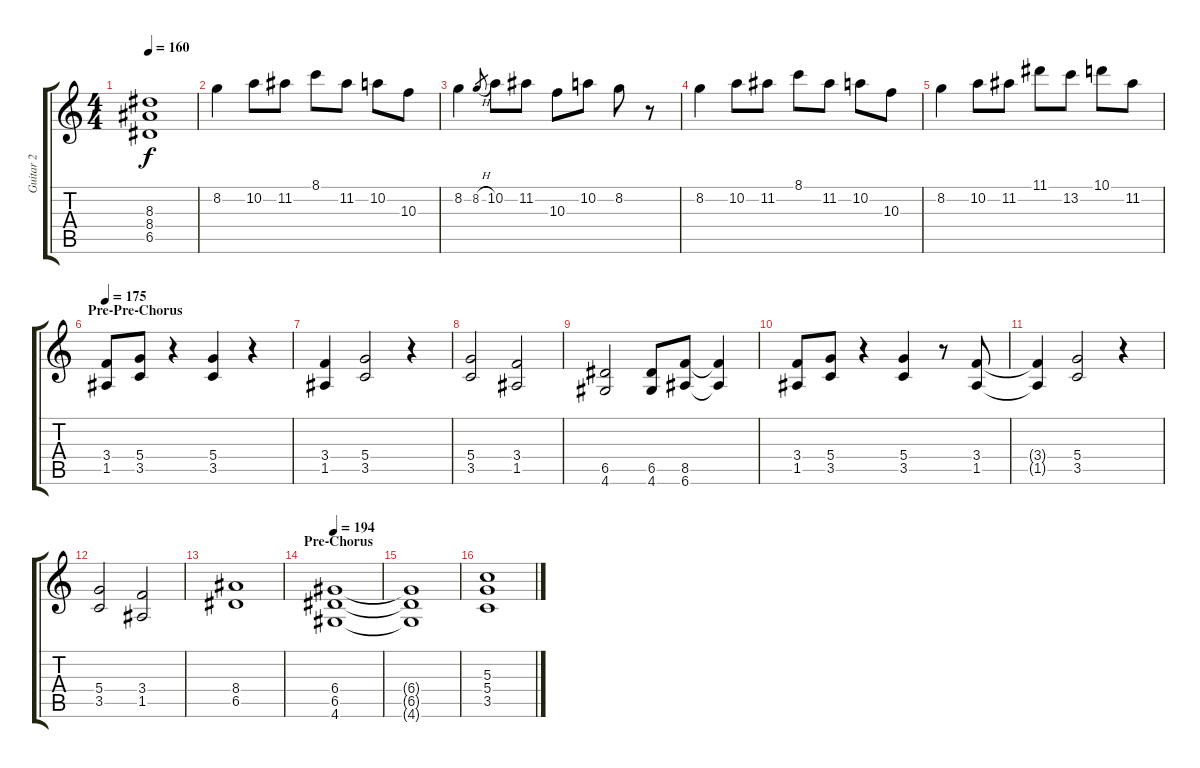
\track ("Guitar 2" "Guitar 2") {instrument overdrivenguitar}
\staff {score tabs}
\tuning (E4 B3 G3 D3 A2 E2) {hide}
\ts (4 4)
\tempo 160
\clef g2
\ks c
(8.3{t} 8.4{t} 6.5{t}).1{dy f} |
8.2.4 10.2.8 11.2.8 8.1.8 11.2.8 10.2.8 10.3.8 |
8.2.4 8.2{h}.8{gr} 10.2.8 11.2.8 10.3.8 10.2.8 8.2.8 r.8 |
8.2.4 10.2.8 11.2.8 8.1.8 11.2.8 10.2.8 10.3.8 |
8.2.4 10.2.8 11.2.8 11.1.8 13.2.8 10.1.8 11.2.8 |
\section ("" "Pre-Pre-Chorus")
\tempo 175
(3.4 1.5).8 (5.4 3.5).8 r.4 (5.4 3.5).4 r.4 |
(3.4 1.5).4 (5.4 3.5).2 r.4 |
(5.4 3.5).2 (3.4 1.5).2 |
(6.5 4.6).2 (6.5 4.6).8 (8.5 6.6).8 (8.5{t} 6.6{t}).4 |
(3.4 1.5).8 (5.4 3.5).8 r.4 (5.4 3.5).4 r.8 (3.4 1.5).8 |
(3.4{t} 1.5{t}).4 (5.4 3.5).2 r.4 |
(5.4 3.5).2 (3.4 1.5).2 |
(8.4 6.5).1 |
\section ("" "Pre-Chorus")
\tempo 194
(6.4 6.5 4.6).1 |
(6.4{t} 6.5{t} 4.6{t}).1 |
(5.3 5.4 3.5).1
